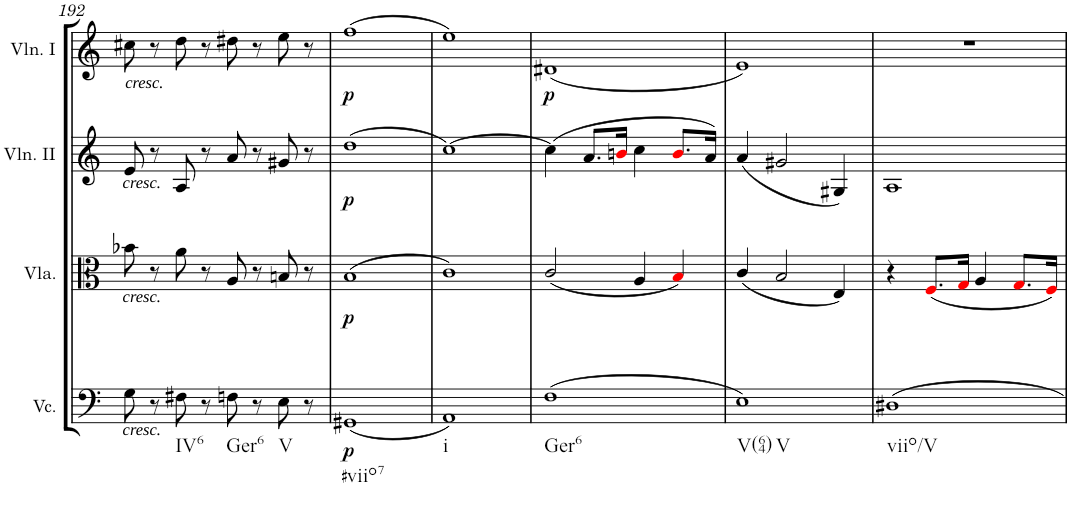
**kern	**dynam	**kern	**dynam	**kern	**dynam	**kern	**dynam
*part4	*part4	*part3	*part3	*part2	*part2	*part1	*part1
*staff4	*staff4	*staff3	*staff3	*staff2	*staff2	*staff1	*staff1
*I"Violoncello	*	*I"Viola	*	*I"Violin II	*	*I"Violin I	*
*I'Vc.	*	*I'Vla.	*	*I'Vln. II	*	*I'Vln. I	*
!!LO:PB:g=z
*clefF4	*	*clefC3	*	*clefG2	*	*clefG2	*
*k[]	*	*k[]	*	*k[]	*	*k[]	*
*M4/4	*	*M4/4	*	*M4/4	*	*M4/4	*
*met(c)	*	*met(c)	*	*met(c)	*	*met(c)	*
=192	=192	=192	=192	=192	=192	=192	=192
!	!	!	!	!	!	!LO:TX:b:i:t=cresc.	!
!	!	!	!	!LO:TX:b:i:t=cresc.	!	!	!
!	!	!LO:TX:b:i:t=cresc.	!	!	!	!	!
!LO:TX:b:i:t=cresc.	!	!	!	!	!	!	!
8G\	.	8b-X\	.	8e/	.	8cc#X\	.
8r	.	8r	.	8r	.	8r	.
!LO:TX:b:t=IV6	!	!	!	!	!	!	!
8F#X\	.	8a\	.	8A/	.	8dd\	.
8r	.	8r	.	8r	.	8r	.
!LO:TX:b:t=Ger6	!	!	!	!	!	!	!
8Fn\	.	8A/	.	8a/	.	8dd#X\	.
8r	.	8r	.	8r	.	8r	.
!LO:TX:b:t=V	!	!	!	!	!	!	!
8E\	.	8Bn/	.	8g#X/	.	8ee\	.
8r	.	8r	.	8r	.	8r	.
=193	=193	=193	=193	=193	=193	=193	=193
!LO:TX:b:t=#viio7	!	!	!	!	!	!	!
!	!LO:DY:b	!	!LO:DY:b	!	!LO:DY:b	!	!LO:DY:b
(1GG#X	p	(1B	p	(1dd	p	(1ff	p
=194	=194	=194	=194	=194	=194	=194	=194
!LO:TX:b:t=i	!	!	!	!	!	!	!
1AA)	.	1c)	.	[1cc)	.	1ee)	.
=195	=195	=195	=195	=195	=195	=195	=195
!LO:TX:b:t=Ger6	!	!	!	!	!	!	!
!	!	!	!	!	!	!	!LO:DY:b
(1F	.	(2c/	.	(4cc\]	.	(1d#X	p
.	.	.	.	8.a/L	.	.	.
.	.	.	.	16bni/Jk	.	.	.
.	.	4A/	.	4cc\	.	.	.
.	.	4Bi/)	.	8.bi/L	.	.	.
.	.	.	.	16a/Jk)	.	.	.
=196	=196	=196	=196	=196	=196	=196	=196
!LO:TX:b:t=V(64)	!	!	!	!	!	!	!
!LO:TX:b:t=V	!	!	!	!	!	!	!
1E)	.	(4c/	.	(4a/	.	1e)	.
.	.	2B/	.	2g#X/	.	.	.
.	.	4E/)	.	4G#X/)	.	.	.
=197	=197	=197	=197	=197	=197	=197	=197
!LO:TX:b:t=viio/V	!	!	!	!	!	!	!
1D#X	.	4r	.	1A	.	1r	.
.	.	(8.Fi/L	.	.	.	.	.
.	.	16Gi/Jk	.	.	.	.	.
.	.	4A/	.	.	.	.	.
.	.	8.Gi/L	.	.	.	.	.
.	.	16Fi/Jk)	.	.	.	.	.
=	=	=	=	=	=	=	=
*-	*-	*-	*-	*-	*-	*-	*-
